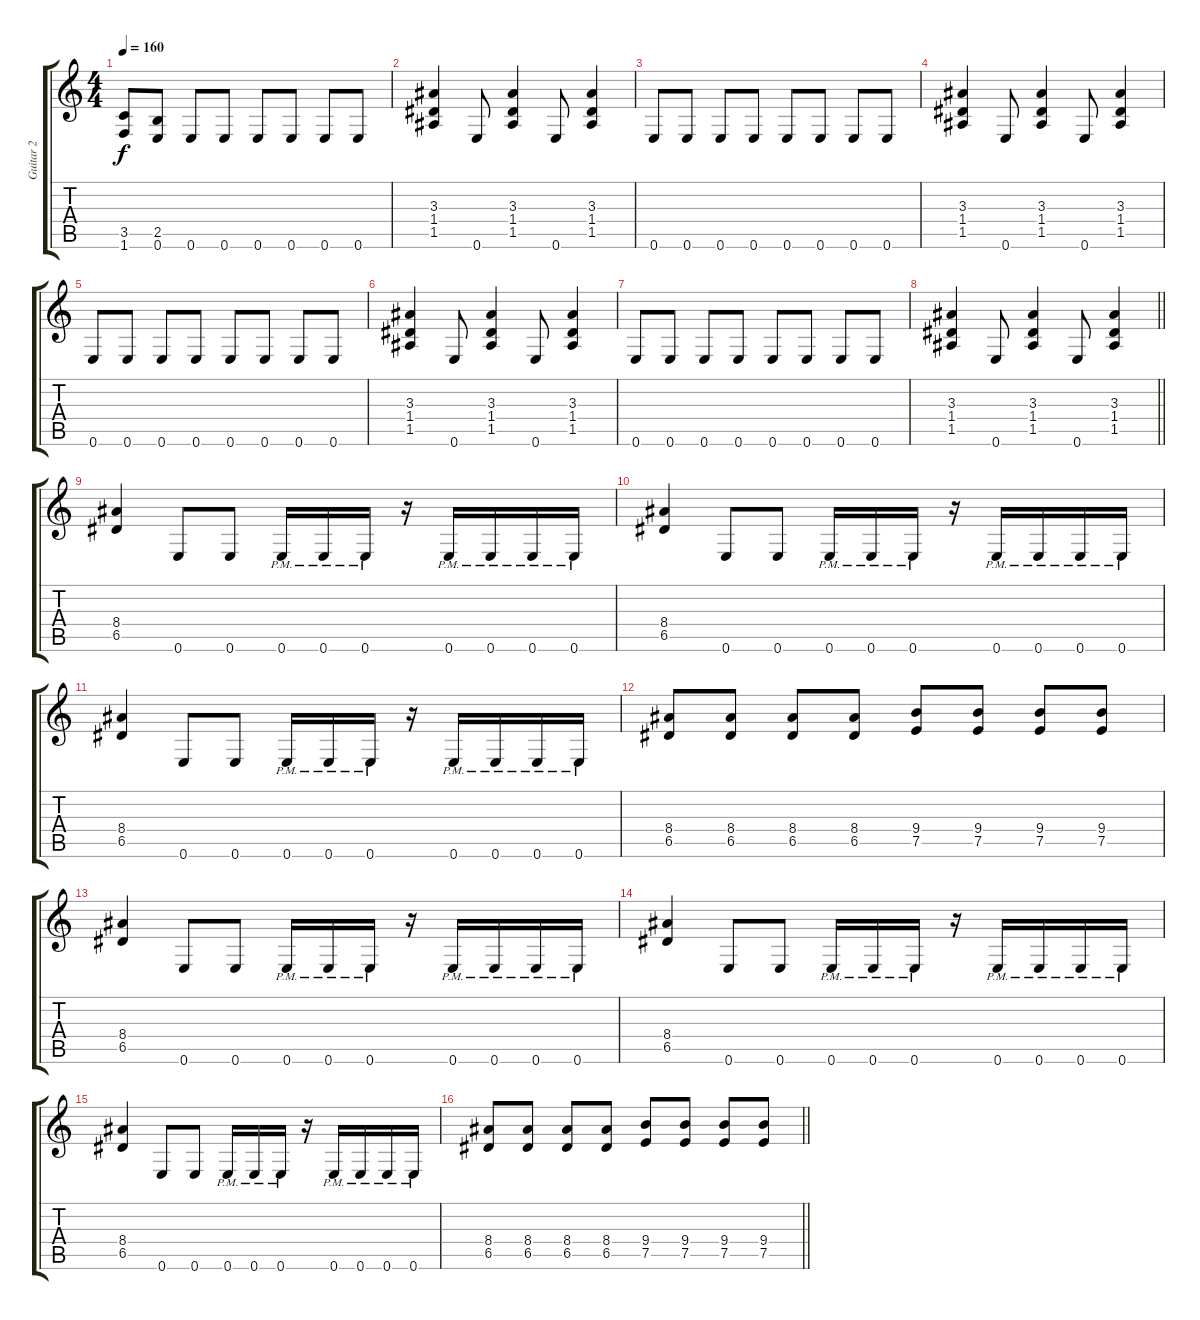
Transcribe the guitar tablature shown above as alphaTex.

\track ("Guitar 2" "Guitar 2") {instrument overdrivenguitar}
\staff {score tabs}
\tuning (E4 B3 G3 D3 A2 E2) {hide}
\ts (4 4)
\tempo 160
\clef g2
\ks c
(3.5 1.6).8{dy f} (2.5 0.6).8 0.6.8 0.6.8 0.6.8 0.6.8 0.6.8 0.6.8 |
(3.3 1.4 1.5).4 0.6.8 (3.3 1.4 1.5).4 0.6.8 (3.3 1.4 1.5).4 |
0.6.8 0.6.8 0.6.8 0.6.8 0.6.8 0.6.8 0.6.8 0.6.8 |
(3.3 1.4 1.5).4 0.6.8 (3.3 1.4 1.5).4 0.6.8 (3.3 1.4 1.5).4 |
0.6.8 0.6.8 0.6.8 0.6.8 0.6.8 0.6.8 0.6.8 0.6.8 |
(3.3 1.4 1.5).4 0.6.8 (3.3 1.4 1.5).4 0.6.8 (3.3 1.4 1.5).4 |
0.6.8 0.6.8 0.6.8 0.6.8 0.6.8 0.6.8 0.6.8 0.6.8 |
\barLineRight lightlight
(3.3 1.4 1.5).4 0.6.8 (3.3 1.4 1.5).4 0.6.8 (3.3 1.4 1.5).4 |
(8.4 6.5).4 0.6.8 0.6.8 0.6{pm}.16 0.6{pm}.16 0.6{pm}.16 r.16 0.6{pm}.16 0.6{pm}.16 0.6{pm}.16 0.6{pm}.16 |
(8.4 6.5).4 0.6.8 0.6.8 0.6{pm}.16 0.6{pm}.16 0.6{pm}.16 r.16 0.6{pm}.16 0.6{pm}.16 0.6{pm}.16 0.6{pm}.16 |
(8.4 6.5).4 0.6.8 0.6.8 0.6{pm}.16 0.6{pm}.16 0.6{pm}.16 r.16 0.6{pm}.16 0.6{pm}.16 0.6{pm}.16 0.6{pm}.16 |
(8.4 6.5).8 (8.4 6.5).8 (8.4 6.5).8 (8.4 6.5).8 (9.4 7.5).8 (9.4 7.5).8 (9.4 7.5).8 (9.4 7.5).8 |
(8.4 6.5).4 0.6.8 0.6.8 0.6{pm}.16 0.6{pm}.16 0.6{pm}.16 r.16 0.6{pm}.16 0.6{pm}.16 0.6{pm}.16 0.6{pm}.16 |
(8.4 6.5).4 0.6.8 0.6.8 0.6{pm}.16 0.6{pm}.16 0.6{pm}.16 r.16 0.6{pm}.16 0.6{pm}.16 0.6{pm}.16 0.6{pm}.16 |
(8.4 6.5).4 0.6.8 0.6.8 0.6{pm}.16 0.6{pm}.16 0.6{pm}.16 r.16 0.6{pm}.16 0.6{pm}.16 0.6{pm}.16 0.6{pm}.16 |
\barLineRight lightlight
(8.4 6.5).8 (8.4 6.5).8 (8.4 6.5).8 (8.4 6.5).8 (9.4 7.5).8 (9.4 7.5).8 (9.4 7.5).8 (9.4 7.5).8
